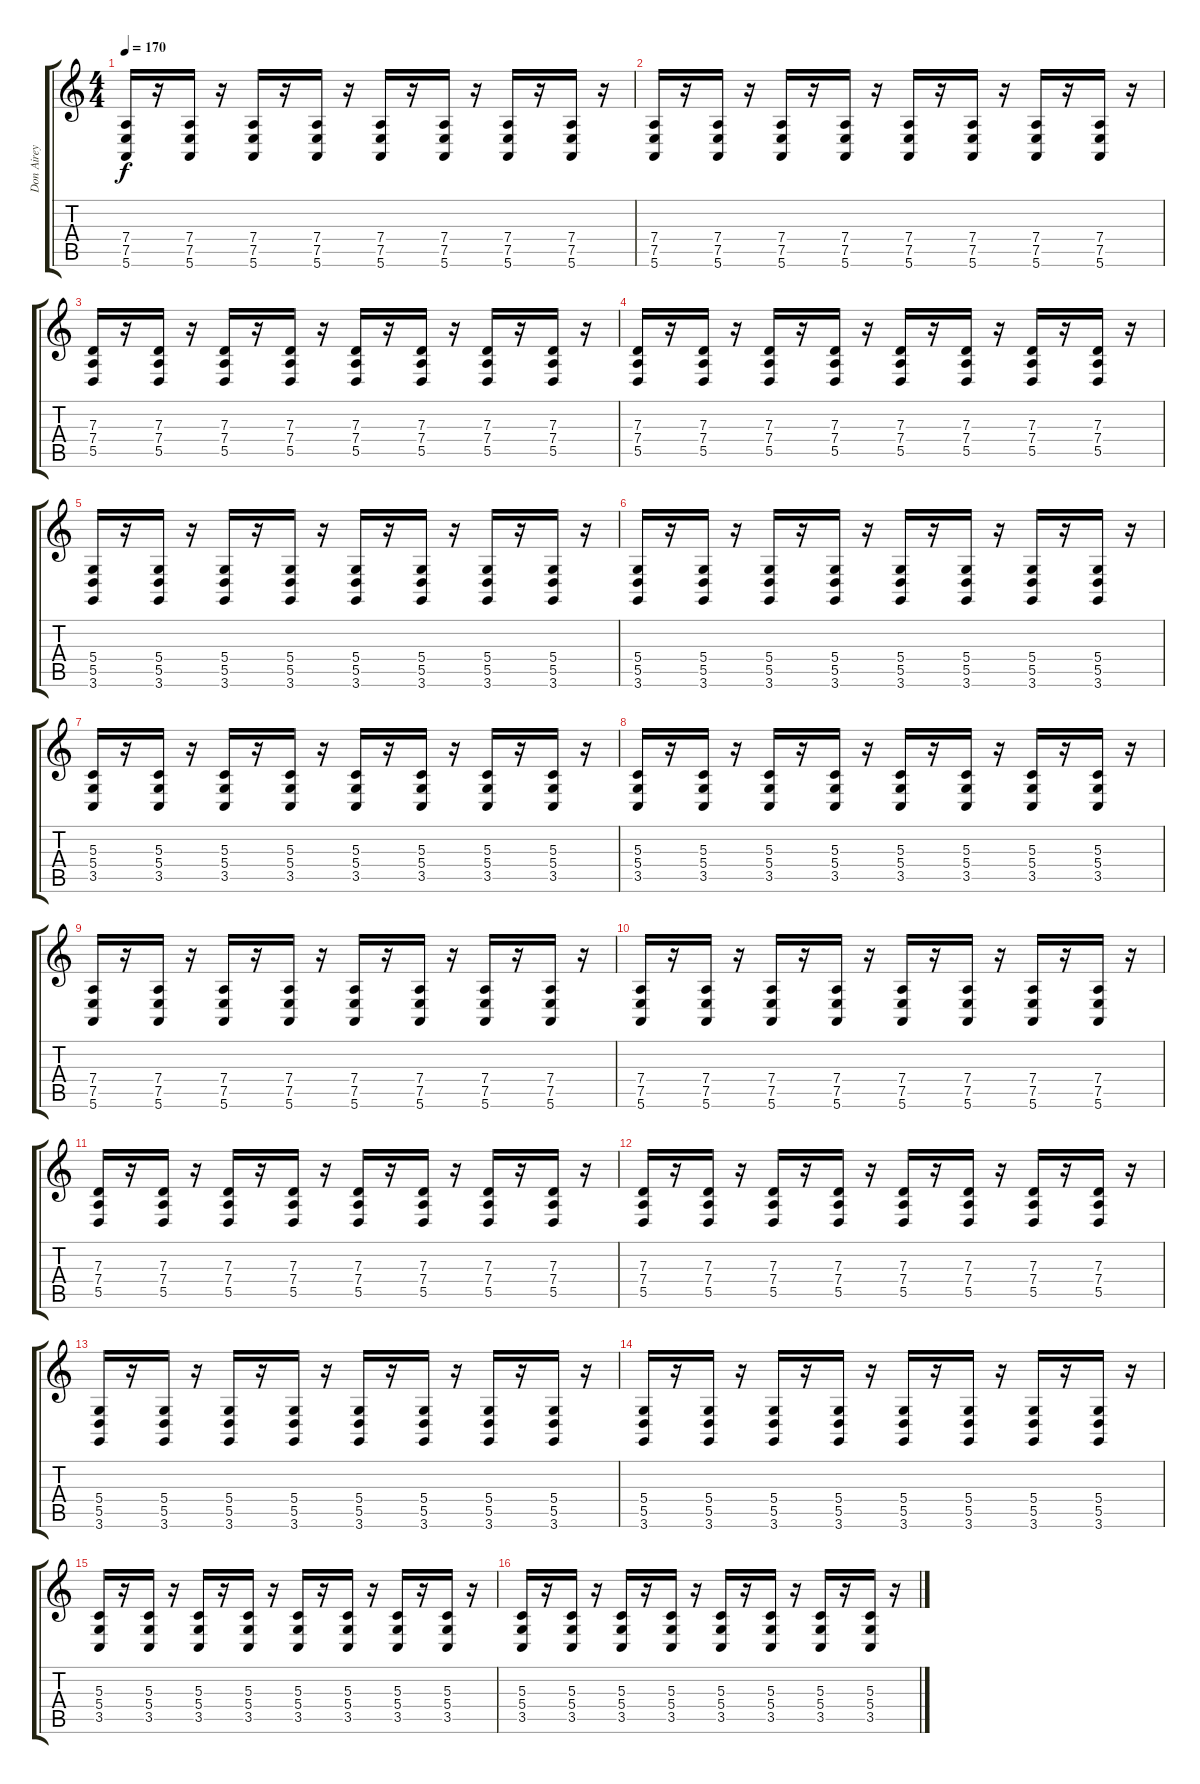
\track ("Don Airey - Left Hand" "Don Airey ") {instrument drawbarorgan}
\staff {score tabs}
\tuning (E4 B3 G3 D3 A2 E2) {hide}
\ts (4 4)
\tempo 170
\clef g2
\ks c
(7.4 7.5 5.6).16{dy f} r.16 (7.4 7.5 5.6).16 r.16 (7.4 7.5 5.6).16 r.16 (7.4 7.5 5.6).16 r.16 (7.4 7.5 5.6).16 r.16 (7.4 7.5 5.6).16 r.16 (7.4 7.5 5.6).16 r.16 (7.4 7.5 5.6).16 r.16 |
(7.4 7.5 5.6).16 r.16 (7.4 7.5 5.6).16 r.16 (7.4 7.5 5.6).16 r.16 (7.4 7.5 5.6).16 r.16 (7.4 7.5 5.6).16 r.16 (7.4 7.5 5.6).16 r.16 (7.4 7.5 5.6).16 r.16 (7.4 7.5 5.6).16 r.16 |
(7.3 7.4 5.5).16 r.16 (7.3 7.4 5.5).16 r.16 (7.3 7.4 5.5).16 r.16 (7.3 7.4 5.5).16 r.16 (7.3 7.4 5.5).16 r.16 (7.3 7.4 5.5).16 r.16 (7.3 7.4 5.5).16 r.16 (7.3 7.4 5.5).16 r.16 |
(7.3 7.4 5.5).16 r.16 (7.3 7.4 5.5).16 r.16 (7.3 7.4 5.5).16 r.16 (7.3 7.4 5.5).16 r.16 (7.3 7.4 5.5).16 r.16 (7.3 7.4 5.5).16 r.16 (7.3 7.4 5.5).16 r.16 (7.3 7.4 5.5).16 r.16 |
(5.4 5.5 3.6).16 r.16 (5.4 5.5 3.6).16 r.16 (5.4 5.5 3.6).16 r.16 (5.4 5.5 3.6).16 r.16 (5.4 5.5 3.6).16 r.16 (5.4 5.5 3.6).16 r.16 (5.4 5.5 3.6).16 r.16 (5.4 5.5 3.6).16 r.16 |
(5.4 5.5 3.6).16 r.16 (5.4 5.5 3.6).16 r.16 (5.4 5.5 3.6).16 r.16 (5.4 5.5 3.6).16 r.16 (5.4 5.5 3.6).16 r.16 (5.4 5.5 3.6).16 r.16 (5.4 5.5 3.6).16 r.16 (5.4 5.5 3.6).16 r.16 |
(5.3 5.4 3.5).16 r.16 (5.3 5.4 3.5).16 r.16 (5.3 5.4 3.5).16 r.16 (5.3 5.4 3.5).16 r.16 (5.3 5.4 3.5).16 r.16 (5.3 5.4 3.5).16 r.16 (5.3 5.4 3.5).16 r.16 (5.3 5.4 3.5).16 r.16 |
(5.3 5.4 3.5).16 r.16 (5.3 5.4 3.5).16 r.16 (5.3 5.4 3.5).16 r.16 (5.3 5.4 3.5).16 r.16 (5.3 5.4 3.5).16 r.16 (5.3 5.4 3.5).16 r.16 (5.3 5.4 3.5).16 r.16 (5.3 5.4 3.5).16 r.16 |
(7.4 7.5 5.6).16 r.16 (7.4 7.5 5.6).16 r.16 (7.4 7.5 5.6).16 r.16 (7.4 7.5 5.6).16 r.16 (7.4 7.5 5.6).16 r.16 (7.4 7.5 5.6).16 r.16 (7.4 7.5 5.6).16 r.16 (7.4 7.5 5.6).16 r.16 |
(7.4 7.5 5.6).16 r.16 (7.4 7.5 5.6).16 r.16 (7.4 7.5 5.6).16 r.16 (7.4 7.5 5.6).16 r.16 (7.4 7.5 5.6).16 r.16 (7.4 7.5 5.6).16 r.16 (7.4 7.5 5.6).16 r.16 (7.4 7.5 5.6).16 r.16 |
(7.3 7.4 5.5).16 r.16 (7.3 7.4 5.5).16 r.16 (7.3 7.4 5.5).16 r.16 (7.3 7.4 5.5).16 r.16 (7.3 7.4 5.5).16 r.16 (7.3 7.4 5.5).16 r.16 (7.3 7.4 5.5).16 r.16 (7.3 7.4 5.5).16 r.16 |
(7.3 7.4 5.5).16 r.16 (7.3 7.4 5.5).16 r.16 (7.3 7.4 5.5).16 r.16 (7.3 7.4 5.5).16 r.16 (7.3 7.4 5.5).16 r.16 (7.3 7.4 5.5).16 r.16 (7.3 7.4 5.5).16 r.16 (7.3 7.4 5.5).16 r.16 |
(5.4 5.5 3.6).16 r.16 (5.4 5.5 3.6).16 r.16 (5.4 5.5 3.6).16 r.16 (5.4 5.5 3.6).16 r.16 (5.4 5.5 3.6).16 r.16 (5.4 5.5 3.6).16 r.16 (5.4 5.5 3.6).16 r.16 (5.4 5.5 3.6).16 r.16 |
(5.4 5.5 3.6).16 r.16 (5.4 5.5 3.6).16 r.16 (5.4 5.5 3.6).16 r.16 (5.4 5.5 3.6).16 r.16 (5.4 5.5 3.6).16 r.16 (5.4 5.5 3.6).16 r.16 (5.4 5.5 3.6).16 r.16 (5.4 5.5 3.6).16 r.16 |
(5.3 5.4 3.5).16 r.16 (5.3 5.4 3.5).16 r.16 (5.3 5.4 3.5).16 r.16 (5.3 5.4 3.5).16 r.16 (5.3 5.4 3.5).16 r.16 (5.3 5.4 3.5).16 r.16 (5.3 5.4 3.5).16 r.16 (5.3 5.4 3.5).16 r.16 |
(5.3 5.4 3.5).16 r.16 (5.3 5.4 3.5).16 r.16 (5.3 5.4 3.5).16 r.16 (5.3 5.4 3.5).16 r.16 (5.3 5.4 3.5).16 r.16 (5.3 5.4 3.5).16 r.16 (5.3 5.4 3.5).16 r.16 (5.3 5.4 3.5).16 r.16
